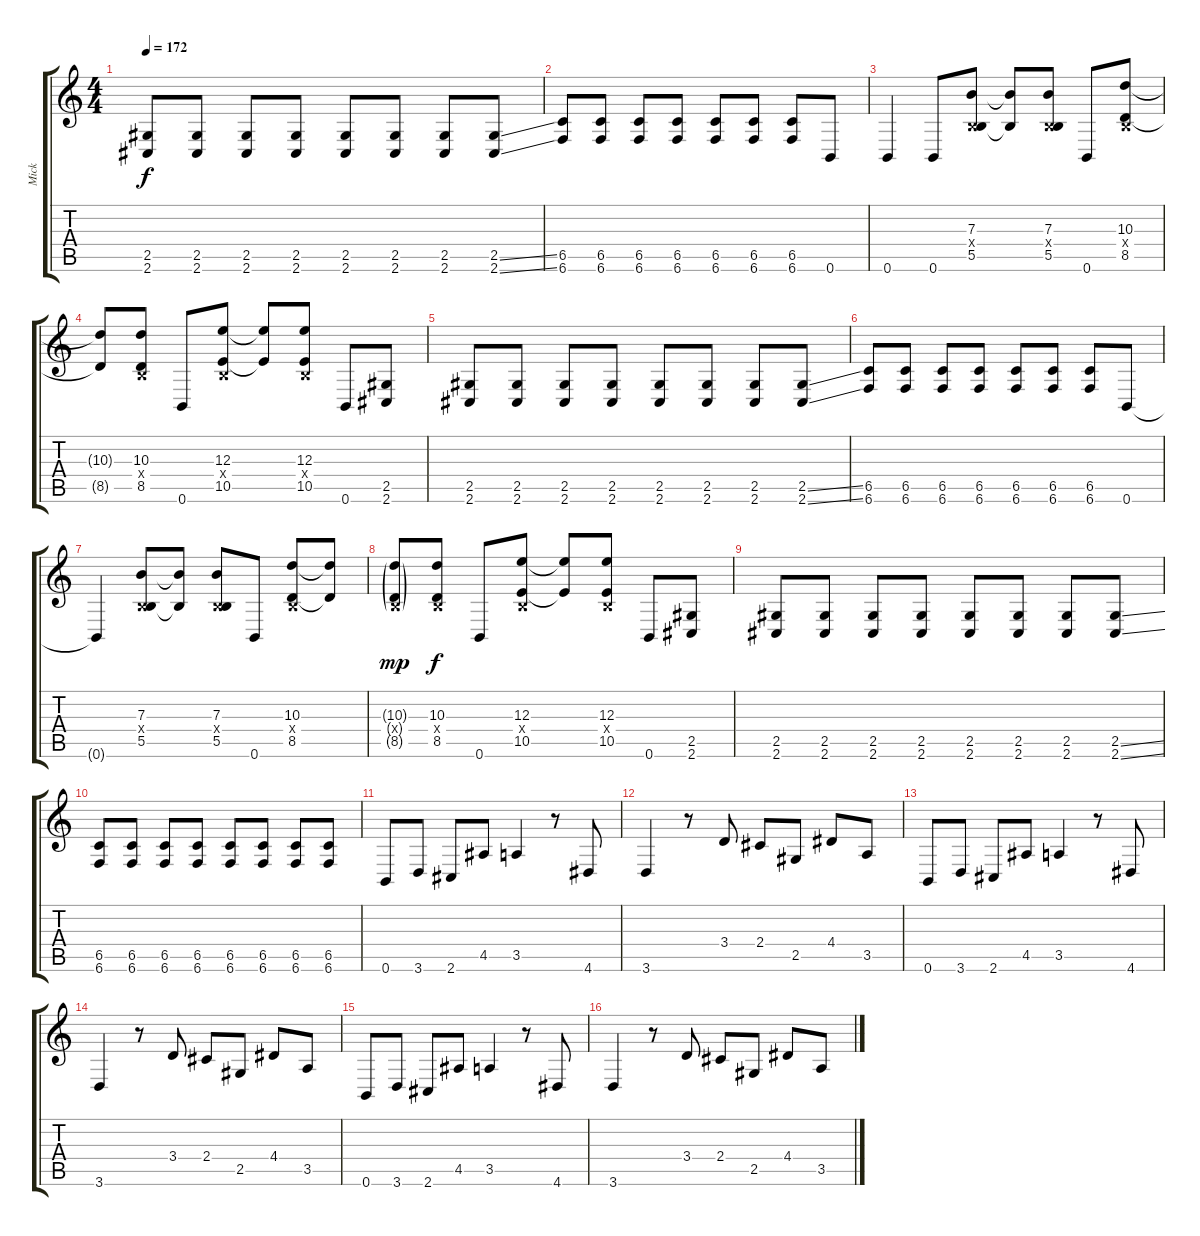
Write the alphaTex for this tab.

\track ("Mick" "Mick") {instrument distortionguitar}
\staff {score tabs}
\tuning (Db4 Ab3 E3 B2 Gb2 B1) {hide}
\ts (4 4)
\tempo 172
\clef g2
\ks c
(2.5 2.6).8{dy f} (2.5 2.6).8 (2.5 2.6).8 (2.5 2.6).8 (2.5 2.6).8 (2.5 2.6).8 (2.5 2.6).8 (2.5{ss} 2.6{ss}).8 |
(6.5 6.6).8 (6.5 6.6).8 (6.5 6.6).8 (6.5 6.6).8 (6.5 6.6).8 (6.5 6.6).8 (6.5 6.6).8 0.6.8 |
0.6.4 0.6.8 (7.3 0.4{x} 5.5).8 (7.3{t} 5.5{t}).8 (7.3 0.4{x} 5.5).8 0.6.8 (10.3 0.4{x} 8.5).8 |
(10.3{t} 8.5{t}).8 (10.3 0.4{x} 8.5).8 0.6.8 (12.3 0.4{x} 10.5).8 (12.3{t} 10.5{t}).8 (12.3 0.4{x} 10.5).8 0.6.8 (2.5 2.6).8 |
(2.5 2.6).8 (2.5 2.6).8 (2.5 2.6).8 (2.5 2.6).8 (2.5 2.6).8 (2.5 2.6).8 (2.5 2.6).8 (2.5{ss} 2.6{ss}).8 |
(6.5 6.6).8 (6.5 6.6).8 (6.5 6.6).8 (6.5 6.6).8 (6.5 6.6).8 (6.5 6.6).8 (6.5 6.6).8 0.6.8 |
0.6{t}.4 (7.3 0.4{x} 5.5).8 (7.3{t} 5.5{t}).8 (7.3 0.4{x} 5.5).8 0.6.8 (10.3 0.4{x} 8.5).8 (10.3{t} 8.5{t}).8 |
(10.3{g} 0.4{g x} 8.5{g}).8{dy mp} (10.3 0.4{x} 8.5).8{dy f} 0.6.8 (12.3 0.4{x} 10.5).8 (12.3{t} 10.5{t}).8 (12.3 0.4{x} 10.5).8 0.6.8 (2.5 2.6).8 |
(2.5 2.6).8 (2.5 2.6).8 (2.5 2.6).8 (2.5 2.6).8 (2.5 2.6).8 (2.5 2.6).8 (2.5 2.6).8 (2.5{ss} 2.6{ss}).8 |
(6.5 6.6).8 (6.5 6.6).8 (6.5 6.6).8 (6.5 6.6).8 (6.5 6.6).8 (6.5 6.6).8 (6.5 6.6).8 (6.5 6.6).8 |
0.6.8 3.6.8 2.6.8 4.5.8 3.5.4 r.8 4.6.8 |
3.6.4 r.8 3.4.8 2.4.8 2.5.8 4.4.8 3.5.8 |
0.6.8 3.6.8 2.6.8 4.5.8 3.5.4 r.8 4.6.8 |
3.6.4 r.8 3.4.8 2.4.8 2.5.8 4.4.8 3.5.8 |
0.6.8 3.6.8 2.6.8 4.5.8 3.5.4 r.8 4.6.8 |
3.6.4 r.8 3.4.8 2.4.8 2.5.8 4.4.8 3.5.8
